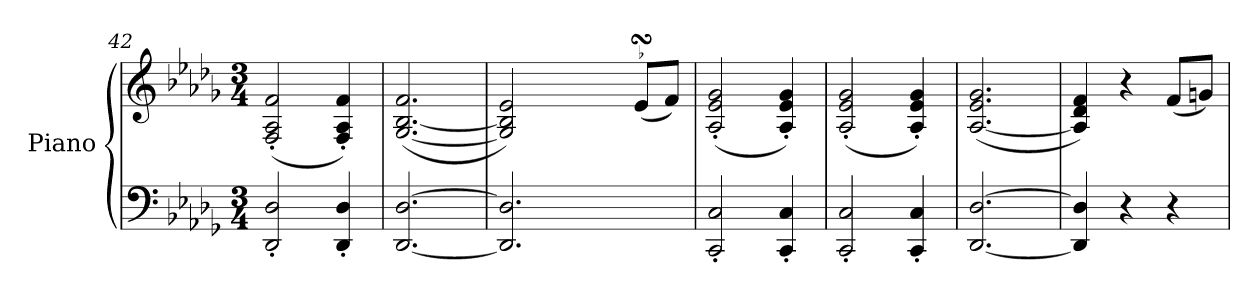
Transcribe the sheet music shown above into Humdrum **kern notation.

**kern	**kern
*part1	*part1
*staff2	*staff1
*I"Piano	*
*I'Pno	*
*clefF4	*clefG2
*k[b-e-a-d-g-]	*k[b-e-a-d-g-]
*D-:	*D-:
*M3/4	*M3/4
=42	=42
2DD-/' 2D-/'	(2F/' 2A-/' 2f/'
4DD-/' 4D-/'	4F/' 4A-/' 4f/')
=43	=43
[2.DD-/ [2.D-/	([2.G-/ [2.B-/ 2.f/
=44	=44
*	*^
2.DD-/] 2.D-/]	2G-/] 2B-/] 2e-/)	4.ryy
*	*	*Xtuplet
.	.	24fyy
.	.	24e-yy
.	.	24dnyy
.	(8e-sSSS/L	4ryy
.	8f/J)	.
*	*v	*v
=45	=45
2CC/' 2C/'	(2A-/' 2e-/' 2g-/'
4CC/' 4C/'	4A-/' 4e-/' 4g-/')
=46	=46
2CC/' 2C/'	(2A-/' 2e-/' 2g-/'
4CC/' 4C/'	4A-/' 4e-/' 4g-/')
=47	=47
[2.DD-/ [2.D-/	([2.A-/ 2.e-/ 2.g-/
=48	=48
4DD-/] 4D-/]	4A-/] 4d-/ 4f/)
4r	4r
4r	(8f/L
.	8gn/J)
=	=
*-	*-
